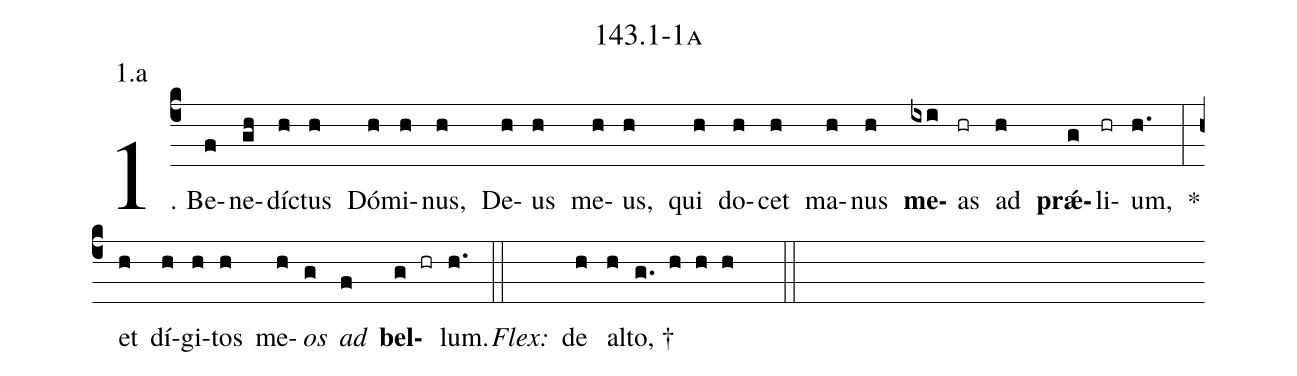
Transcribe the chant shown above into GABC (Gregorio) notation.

name: 143.1-1a;
annotation: 1.a;
%%
(c4)1. Be(f)ne(gh)díc(h)tus(h) Dó(h)mi(h)nus,(h) De(h)us(h) me(h)us,(h) qui(h) do(h)cet(h) ma(h)nus(h) <b>me</b>(ixi)as(hr) ad(h) <b>prǽ</b>(g)li(hr)um,(h.) *(:) et(h) dí(h)gi(h)tos(h) me(h)<i>os</i>(g) <i>ad</i>(f) <b>bel</b>(g hr)lum.(h.) (::)
<i>Flex:</i>()  de(h) al(h)to, †(g. h h h  ::)
